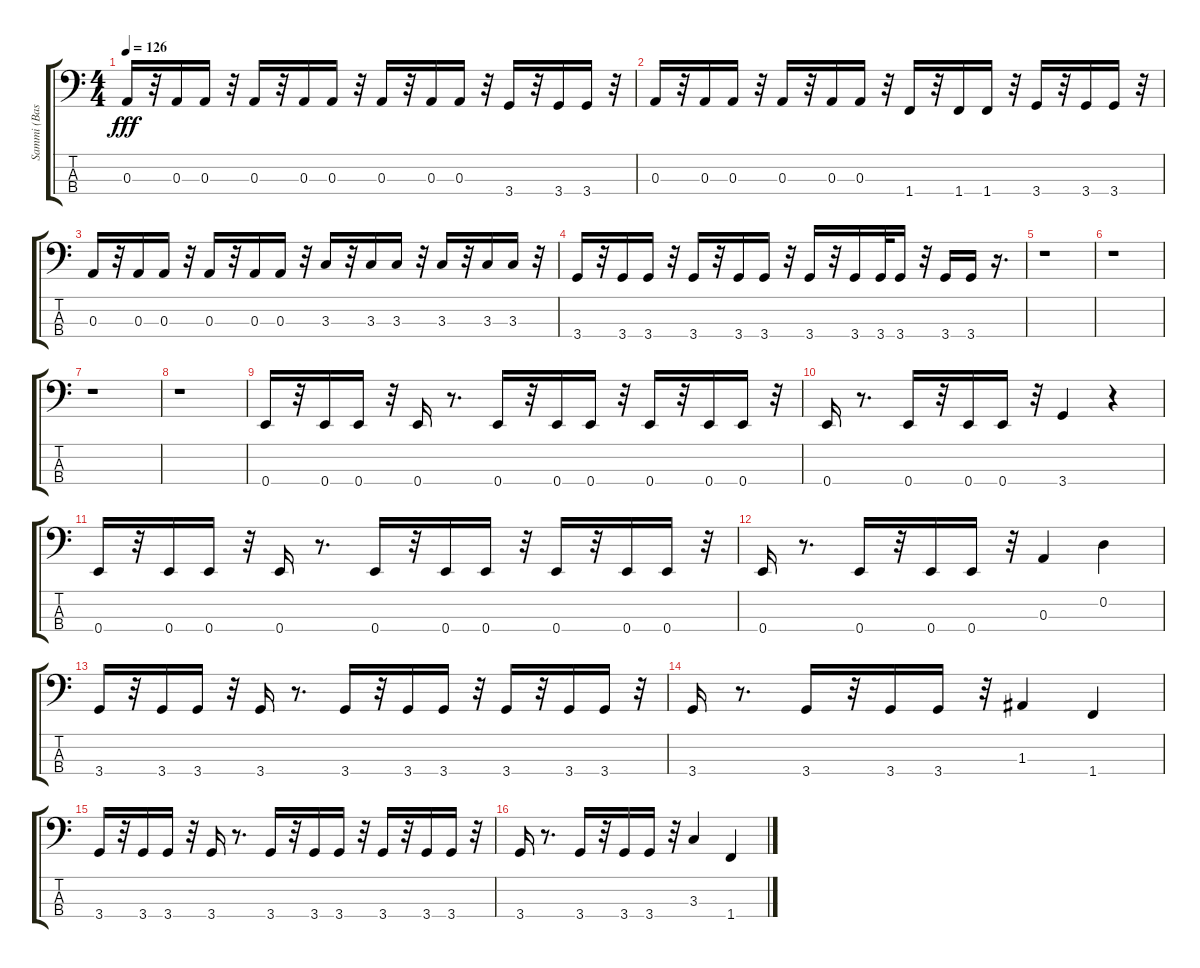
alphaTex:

\track ("Sammi (Bass Guitar)" "Sammi (Bas") {instrument electricbassfinger}
\staff {score tabs}
\tuning (G2 D2 A1 E1) {hide}
\ts (4 4)
\tempo 126
\clef f4
\ks c
0.3.16{dy fff} r.32 0.3.16 0.3.16 r.32 0.3.16 r.32 0.3.16 0.3.16 r.32 0.3.16 r.32 0.3.16 0.3.16 r.32 3.4.16 r.32 3.4.16 3.4.16 r.32 |
0.3.16 r.32 0.3.16 0.3.16 r.32 0.3.16 r.32 0.3.16 0.3.16 r.32 1.4.16 r.32 1.4.16 1.4.16 r.32 3.4.16 r.32 3.4.16 3.4.16 r.32 |
0.3.16 r.32 0.3.16 0.3.16 r.32 0.3.16 r.32 0.3.16 0.3.16 r.32 3.3.16 r.32 3.3.16 3.3.16 r.32 3.3.16 r.32 3.3.16 3.3.16 r.32 |
3.4.16 r.32 3.4.16 3.4.16 r.32 3.4.16 r.32 3.4.16 3.4.16 r.32 3.4.16 r.32 3.4.16 3.4.32 3.4.16 r.32 3.4.16 3.4.16 r.16{d} |
r.1 |
r.1 |
r.1 |
r.1 |
0.4.16 r.32 0.4.16 0.4.16 r.32 0.4.16 r.8{d} 0.4.16 r.32 0.4.16 0.4.16 r.32 0.4.16 r.32 0.4.16 0.4.16 r.32 |
0.4.16 r.8{d} 0.4.16 r.32 0.4.16 0.4.16 r.32 3.4.4 r.4 |
0.4.16 r.32 0.4.16 0.4.16 r.32 0.4.16 r.8{d} 0.4.16 r.32 0.4.16 0.4.16 r.32 0.4.16 r.32 0.4.16 0.4.16 r.32 |
0.4.16 r.8{d} 0.4.16 r.32 0.4.16 0.4.16 r.32 0.3.4 0.2.4 |
3.4.16 r.32 3.4.16 3.4.16 r.32 3.4.16 r.8{d} 3.4.16 r.32 3.4.16 3.4.16 r.32 3.4.16 r.32 3.4.16 3.4.16 r.32 |
3.4.16 r.8{d} 3.4.16 r.32 3.4.16 3.4.16 r.32 1.3.4 1.4.4 |
3.4.16 r.32 3.4.16 3.4.16 r.32 3.4.16 r.8{d} 3.4.16 r.32 3.4.16 3.4.16 r.32 3.4.16 r.32 3.4.16 3.4.16 r.32 |
3.4.16 r.8{d} 3.4.16 r.32 3.4.16 3.4.16 r.32 3.3.4 1.4.4
